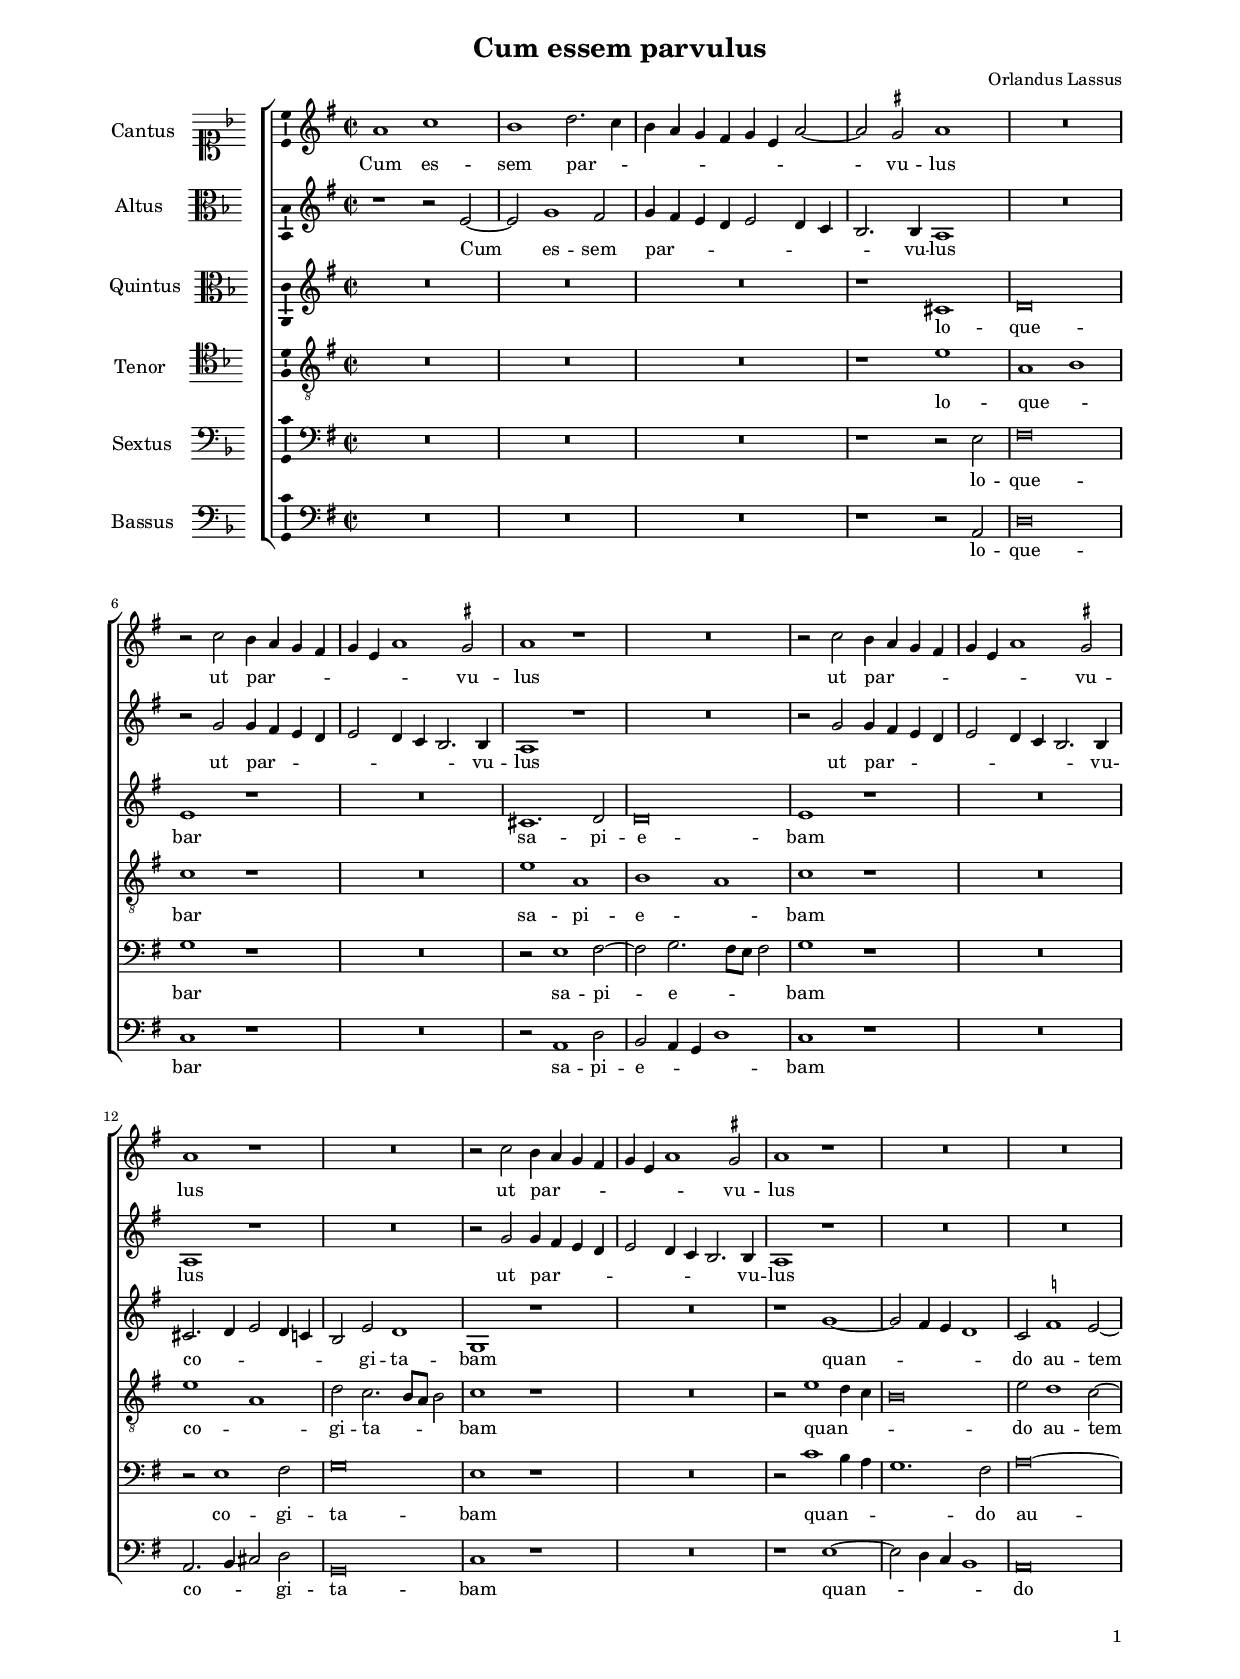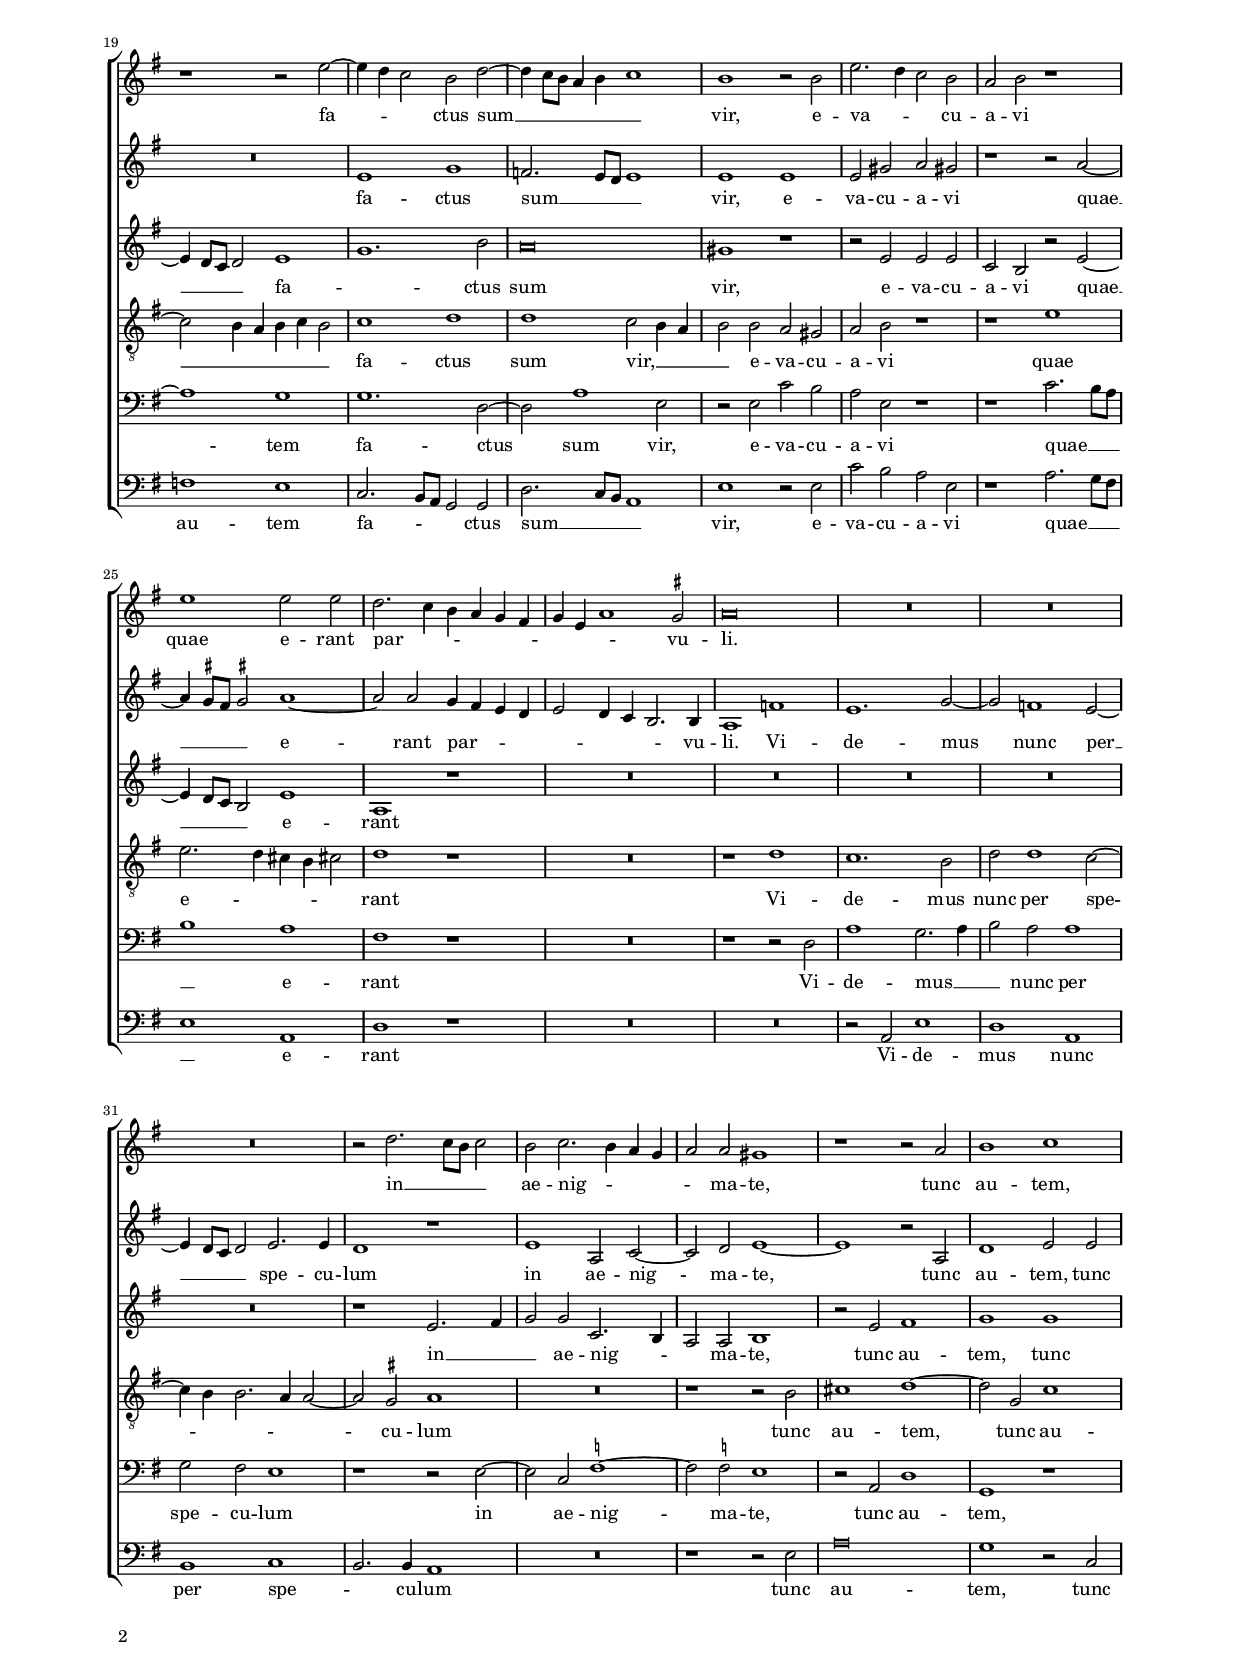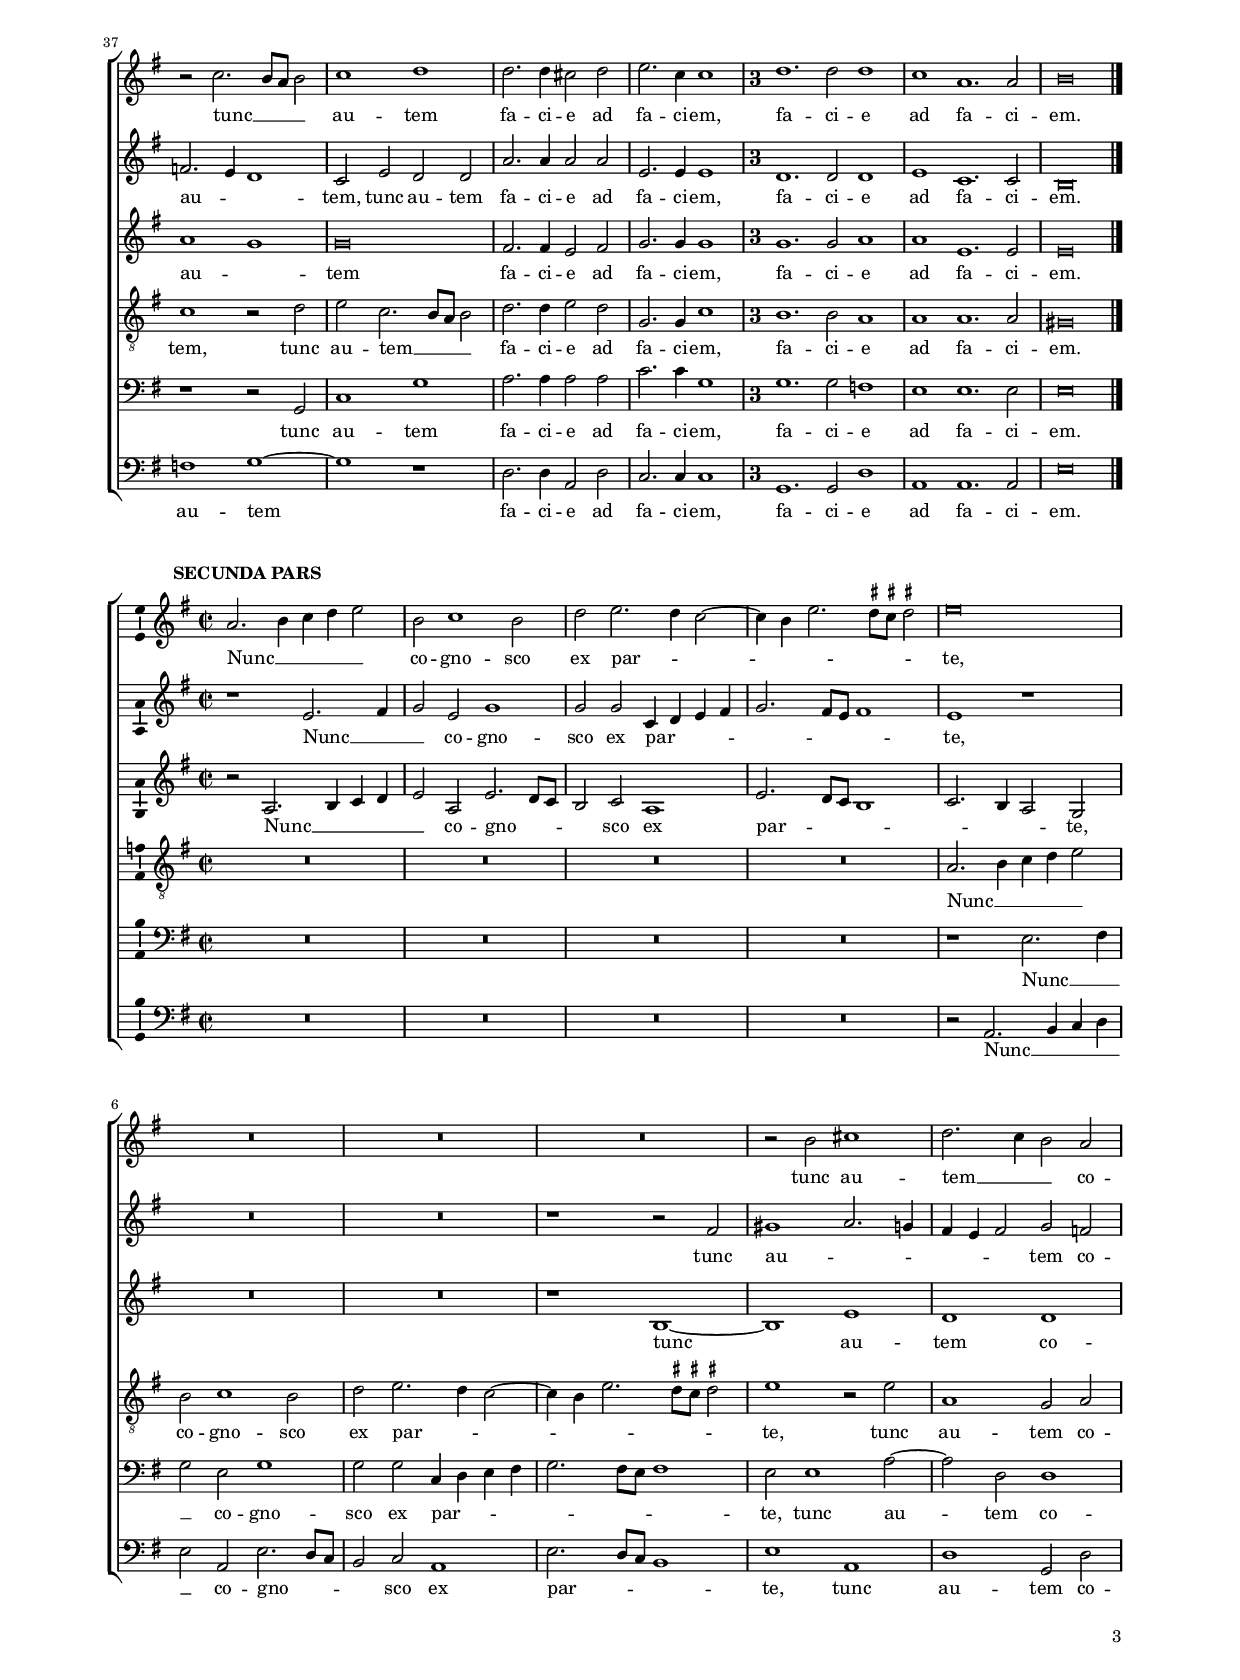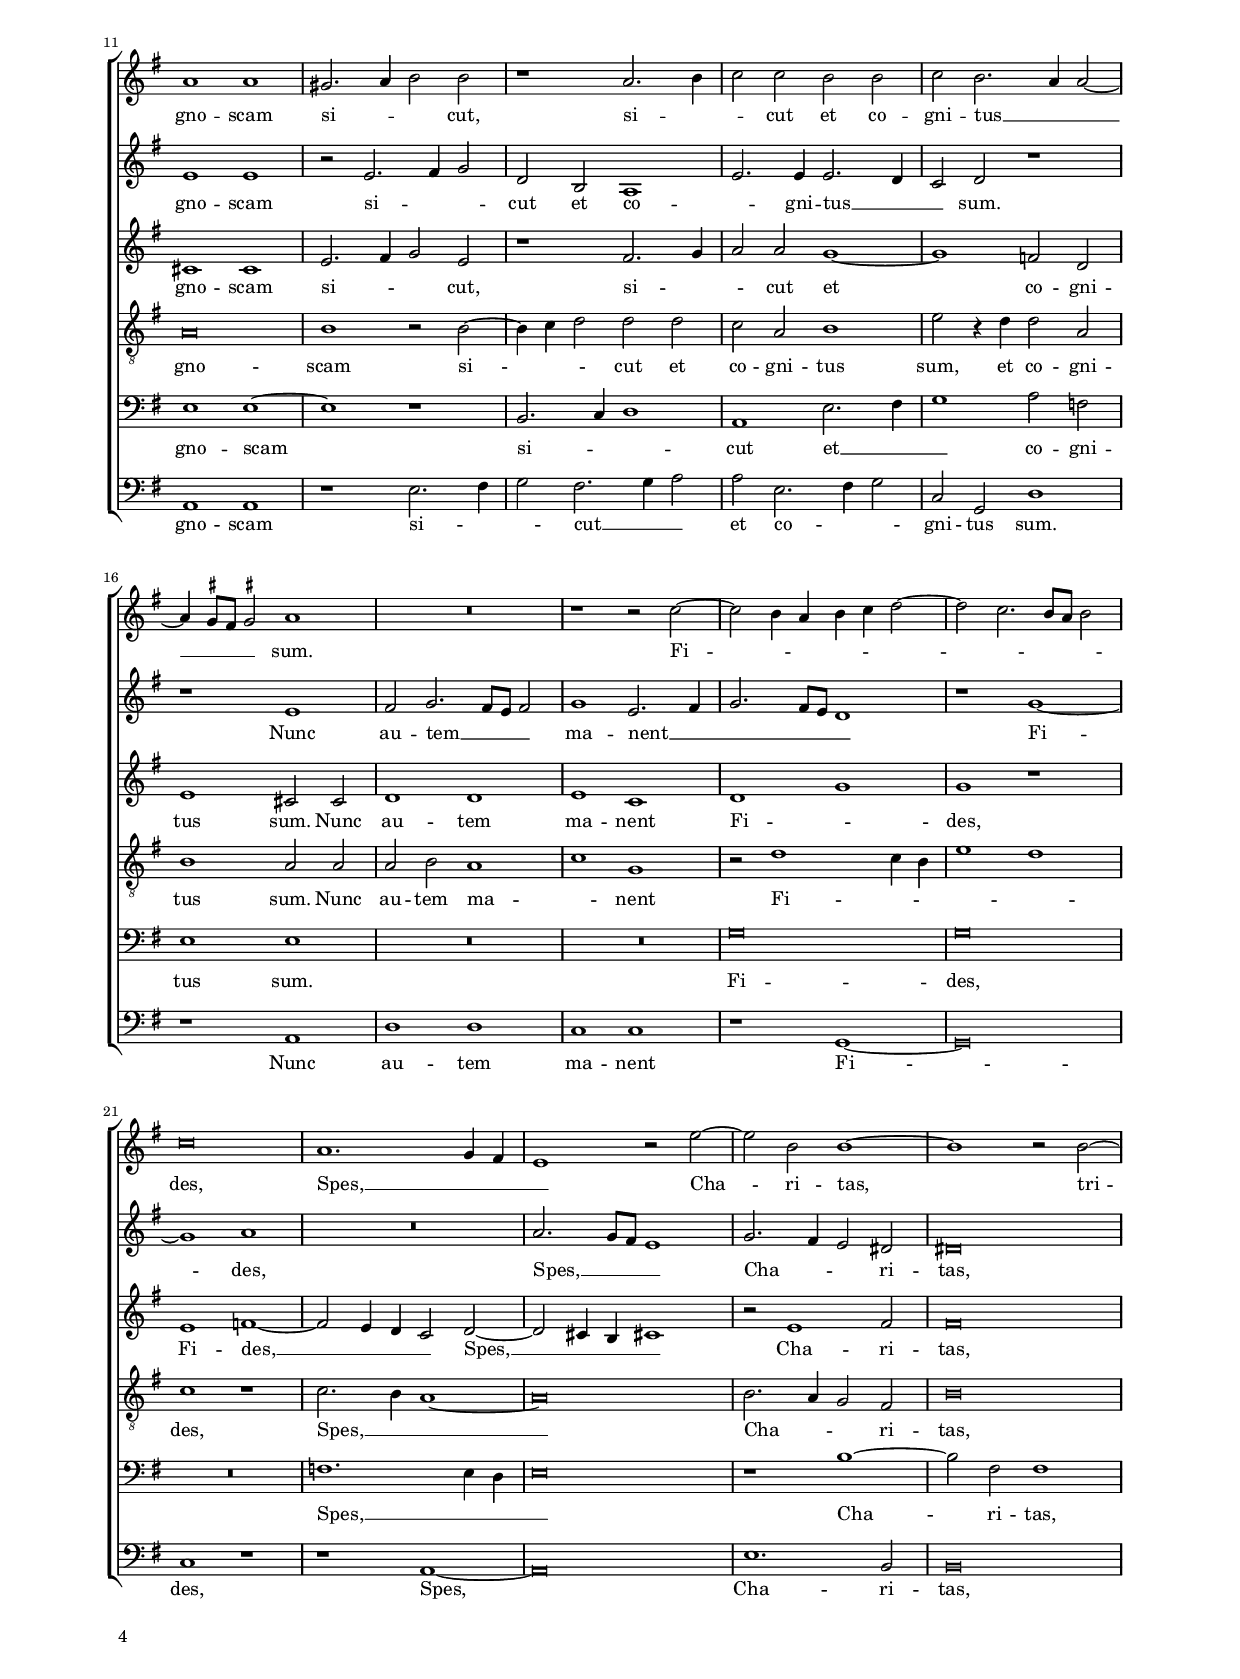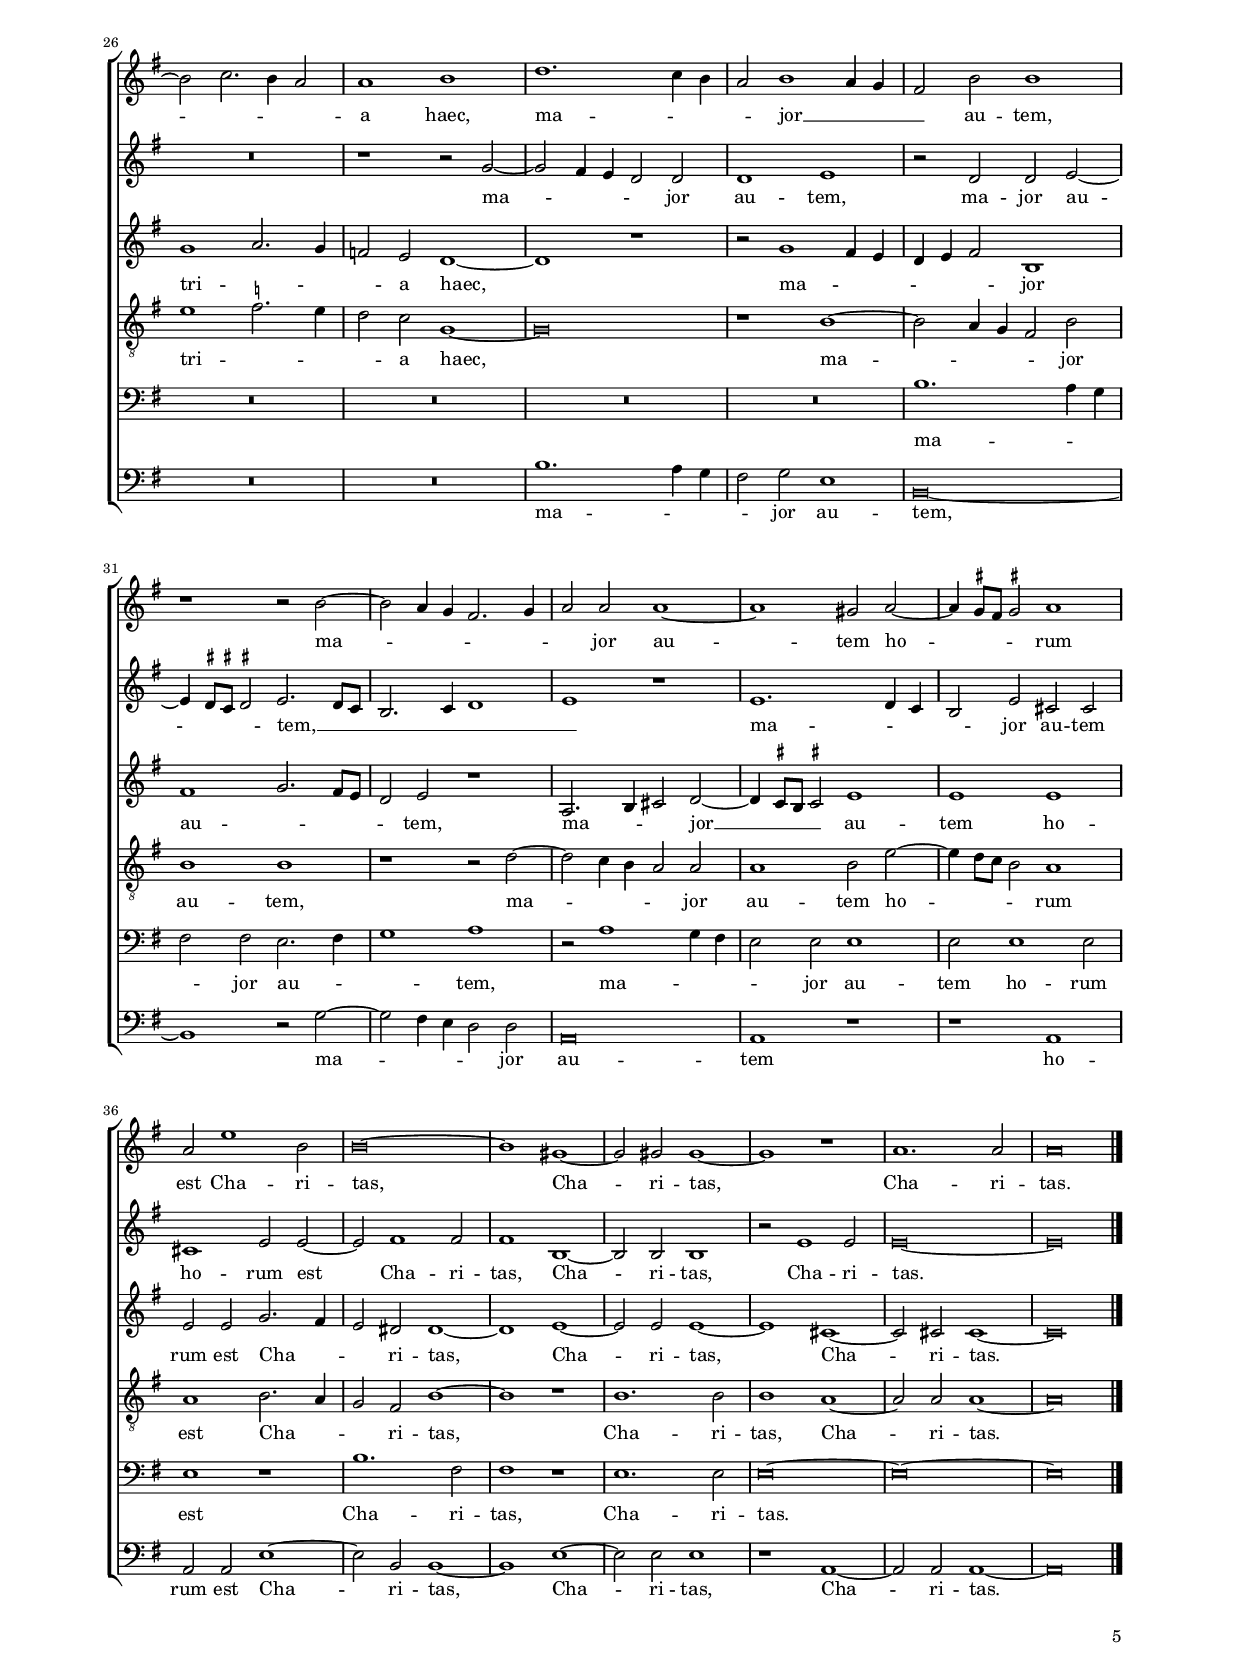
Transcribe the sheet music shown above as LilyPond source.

\header
{
  title="Cum essem parvulus"
  composer="Orlandus Lassus"
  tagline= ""
}

\version "2.24.1"
\language deutsch
#(set-global-staff-size 15)
% #(set-default-paper-size "letter")
#(ly:set-option 'point-and-click #f)


	ficta = { \once \set suggestAccidentals = ##t }
	
	forget = #(define-music-function (music) (ly:music?) #{
		\accidentalStyle forget
		$music
		\accidentalStyle default
		#})



\paper
	{
	top-margin = 1.5 \cm
	bottom-margin = 0.9 \cm
	left-margin = 2 \cm
	right-margin = 2 \cm
	ragged-bottom = ##f
	ragged-last-bottom = ##t
	print-page-number = ##f
	score-system-spacing = #'((basic-distance . 16) (minimum-distance . 14) (padding . 5) (strechability . 150))
	system-system-spacing = #'((basic-distance . 16) (minimum-distance . 14) (padding . 5) (strechability . 150))
	oddFooterMarkup=\markup   \fill-line { "" \fromproperty #'page:page-number-string }
	evenFooterMarkup=\markup  \fill-line { \fromproperty #'page:page-number-string "" }
	last-bottom-spacing = #'((basic-distance . 12) (minimum-distance . 7) (padding . 4))
	systems-per-page = 3
%	page-count = 6
%	min-systems-per-page = 3
	}

global = {
	\key f \major
	\time 2/2 \set Score.measureLength = #(ly:make-moment 2/1)
	\skip 1*2*40
	\time 3/1 \once \override Score.TimeSignature.style = #'single-digit
	\skip 1*3*2
	\set Score.measureLength = #(ly:make-moment 2/1)
	\skip 1*2
	\bar "|."
	}


incipitcantus = \markup { \score {
	{
	\set Staff.instrumentName = \markup { \fontsize #1 "Cantus" }
	\key f \major
	\clef soprano
	s4 \bar ""
	}
	\layout  {
	raggedright = ##t
	indent = 1.6 \cm
	line-width = 2.5 \cm
	\context { \Staff \remove Time_signature_engraver }
	\override Staff.Clef.Y-extent = #'(0 . 0)
	}} \hspace #1 }

      
incipitaltus = \markup { \score {
	{
	\set Staff.instrumentName = \markup { \fontsize #1 "Altus" }
	\key f \major
	\clef alto
	s4 \bar ""
	}
	\layout  {
	raggedright = ##t
	indent = 1.6 \cm
	line-width = 2.5 \cm
	\context { \Staff \remove Time_signature_engraver }
	\override Staff.Clef.Y-extent = #'(0 . 0)
	}} \hspace #1 }

      
incipitquintus = \markup { \score {
	{
	\set Staff.instrumentName = \markup { \fontsize #1 "Quintus" }
	\key f \major
	\clef alto
	s4 \bar ""
	}
	\layout  {
	raggedright = ##t
	indent = 1.6 \cm
	line-width = 2.5 \cm
	\context { \Staff \remove Time_signature_engraver }
	\override Staff.Clef.Y-extent = #'(0 . 0)
	}} \hspace #1 }      
  
 
incipittenor = \markup { \score {
	{
	\set Staff.instrumentName = \markup { \fontsize #1 "Tenor" }
	\key f \major
	\clef tenor
	s4 \bar ""
	}
	\layout  {
	raggedright = ##t
	indent = 1.6 \cm
	line-width = 2.5 \cm
	\context { \Staff \remove Time_signature_engraver }
	\override Staff.Clef.Y-extent = #'(0 . 0)
	}} \hspace #1 }
      
    
incipitsextus = \markup { \score {
	{
	\set Staff.instrumentName = \markup { \fontsize #1 "Sextus" }
	\key f \major
	\clef bass
	s4 \bar ""
	}
	\layout  {
	raggedright = ##t
	indent = 1.6 \cm
	line-width = 2.5 \cm
	\context { \Staff \remove Time_signature_engraver }
	\override Staff.Clef.Y-extent = #'(0 . 0)
	}} \hspace #1 }
      
    
incipitbassus = \markup { \score {
	{
	\set Staff.instrumentName = \markup { \fontsize #1 "Bassus" }
	\key f \major
	\clef bass
	s4 \bar ""
	}
	\layout  {
	raggedright = ##t
	indent = 1.6 \cm
	line-width = 2.5 \cm
	\context { \Staff \remove Time_signature_engraver }
	\override Staff.Clef.Y-extent = #'(0 . 0)
	}} \hspace #1 }


cantus =  \relative c''
	{
	g1 b
	a1 c2. b4
	a4 g f e f d g2~
	g2 \ficta fis g1
%5
	R\breve |
	r2 b a4 g f e
	f4 d g1 \ficta fis2
	g1 r
	R\breve
%10
	r2 b a4 g f e |
	f4 d g1 \ficta fis2
	g1 r
	R\breve
	r2 b a4 g f e
%15
	f4 d g1 \ficta fis2 |
	g1 r
	R\breve
	R\breve
	r1 r2 d'~
%20
	d4 c b2 a c~ |
	c4 b8 a g4 a b1
	a1 r2 a
	d2. c4 b2 a
	g2 a r1
%25
	d1 d2 d |
	c2. b4 a g f e
	f4 d g1 \ficta fis2
	g\breve
	R\breve
%30
	R\breve |
	R\breve
	r2 c2. b8 a b2
	a2 b2. a4 g f
	g2 g fis1
%35
	r1 r2 g
	a1 b |
	r2 b2. a8 g a2
	b1 c
	c2. c4 h2 c
%40
	d2. b4 b1
	% Coloration
	c1. c2 c1
	b1 g1. g2
	a\breve |
	}


altus = \relative c'
	{
	r1 r2 d~
	d2 f1 e2
	f4 e d c d2 c4 b
	a2. a4 g1
%5
	R\breve |
	r2 f' f4 e d c
	d2 c4 b a2. a4
	g1 r
	R\breve
%10
	r2 f' f4 e d c |
	d2 c4 b a2. a4
	g1 r
	R\breve
	r2 f' f4 e d c |
%15
	d2 c4 b a2. a4 |
	g1 r
	R\breve
	R\breve
	R\breve
%20
	d'1 f |
	es2. d8 c d1
	d1 d
	d2 fis g fis!
	r1 r2 g~
%25
	g4 \ficta fis8 e \ficta fis!2 g1~ |
	g2 g f4 e d c
	d2 c4 b a2. a4
	g1 es'
	d1. f2~
%30
	f2 es1 d2~ |	
	d4 c8 b c2 d2. d4
	c1 r
	d1 g,2 b~
	b2 c d1~
%35
	d1 r2 g, |
	c1 d2 d
	es2. d4 c1
	b2 d c c
	g'2. g4 g2 g
%40
	d2. d4 d1 |
	% Coloration
	c1. c2 c1
	d1 b1. b2
	a\breve |
	}


quintus =  \relative c'
	{
	R\breve
	R\breve
	R\breve
	r1 h
%5
	c\breve |
	d1 r
	R\breve
	h1. c2
	c\breve
%10
	d1 r |
	R\breve
	h2. c4 d2 c4 b
	a2 d c1
	f,1 r
%15
	R\breve |
	r1 f'~
	f2 e4 d c1
	b2 \ficta es1 d2~
	d4 c8 b c2 d1
%20
	f1. a2 |
	g\breve
	fis1 r
	r2 d d d
	b2 a r d~
%25
	d4 c8 b a2 d1 |
	g,1 r
	R\breve
	R\breve
	R\breve
%30
	R\breve |
	R\breve
	r1 d'2. e4
	f2 f b,2. a4
	g2 g a1
%35
	r2 d e1 |
	f1 f
	g1 f
	f\breve
	e2. e4 d2 e
%40
	f2. f4 f1 |
% Coloration
	f1. f2 g1
	g1 d1. d2
	d\breve |
	}


tenor =  \relative c'
	{
	R\breve
	R\breve
	R\breve
	r1 d
%5
	g,1 a |
	b1 r
	R\breve
	d1 g,
	a1 g
%10
	b1 r |
	R\breve
	d1 g,
	c2 b2. a8 g a2
	b1 r
%15
	R\breve |
	r2 d1 c4 b
	a\breve
	d2 c1 b2~
	b2 a4 g a b a2
%20
	b1 c |
	c1 b2 a4 g
	a2 a g fis
	g2 a r1
	r1 d
%25
	d2. c4 h4 a h!2 |
	c1 r
	R\breve
	r1 c
	b1. a2
%30
	c2 c1 b2~ |
	b4 a a2. g4 g2~
	g2 \ficta fis g1
	R\breve
	r1 r2 a
%35
	h1 c~ |
	c2 f, b1
	b1 r2 c
	d2 b2. a8 g a2
	c2. c4 d2 c
%40
	f,2. f4 b1 |
	% Coloration
	a1. a2 g1
	g1 g1. g2
	fis\breve |
	}


sextus  =  \relative c
	{
	R\breve
	R\breve
	R\breve
	r1 r2 d
%5
	e\breve |
	f1 r
	R\breve
	r2 d1 e2~
	e2 f2. e8 d e2
%10
	f1 r |
	R\breve
	r2 d1 e2
	f\breve
	d1 r
%15
	R\breve |
	r2 b'1 a4 g
	f1. e2
	g\breve~
	g1 f
%20
	f1. c2~ |
	c2 g'1 d2
	r2 d b' a
	g2 d r1
	r1 b'2. a8 g
%25
	a1 g |
	e1 r
	R\breve
	r1 r2 c
	g'1 f2. g4
%30
	a2 g g1 |
	f2 e d1
	r1 r2 d~
	d2 b \ficta es1~
	\ficta es2 \ficta es! d1
%35
	r2 g, c1 |
	f,1 r
	r1 r2 f
	b1 f'
	g2. g4 g2 g
%40
	b2. b4 f1 |
	% Coloration
	f1. f2 es1
	d1 d1. d2
	d\breve |
	}


bassus  =  \relative c
	{
	R\breve
	R\breve
	R\breve
	r1 r2 g
%5
	c\breve |
	b1 r
	R\breve
	r2 g1 c2
	a2 g4 f c'1
%10
	b1 r |
	R\breve
	g2. a4 h2 c
	f,\breve
	b1 r
%15
	R\breve |
	r1 d~
	d2 c4 b a1
	g\breve
	es'1 d
%20
	b2. a8 g f2 f |
	c'2. b8 a g1
	d'1 r2 d
	b'2 a g d
	r1 g2. f8 e
%25
	d1 g, |
	c1 r
	R\breve
	R\breve
	r2 g d'1
%30
	c1 g |
	a1 b
	a2. a4 g1
	R\breve
	r1 r2 d'
%35
	g\breve |
	f1 r2 b,
	es1 f~
	f1 r
	c2. c4 g2 c
%40
	b2. b4 b1 |
	% Coloration
	f1. f2 c'1
	g1 g1. g2
	d'\breve |
	}


lyricscantus = \lyricmode {
	Cum es -- sem par -- _ _ _ _ _ _ _ _ vu -- lus
	ut par -- _ _ _ _ _ _ vu -- lus
	ut par -- _ _ _ _ _ _ vu -- lus
	ut par -- _ _ _ _ _ _ vu -- lus
	fa -- _ _ ctus sum __ _ _ _ _ _ vir,
	e -- va -- _ _ cu -- a -- vi quae e -- rant par -- _ _ _ _ _ _ _ _ vu -- li.
	in __ _ _ _ ae -- nig -- _ _ _ _ ma -- te,
	tunc au -- tem,
	tunc __ _ _ _ au -- tem
	fa -- ci -- e ad fa -- ci -- em,
	fa -- ci -- e ad fa -- ci -- em.
	}


lyricsaltus = \lyricmode {
	Cum es -- sem par -- _ _ _ _ _ _ _ vu -- lus
	ut par -- _ _ _ _ _ _ _ vu -- lus
	ut par -- _ _ _ _ _ _ _ vu -- lus
	ut par -- _ _ _ _ _ _ _ vu -- lus
	fa -- ctus sum __ _ _ _ vir,
	e -- va -- cu -- a -- vi quae __ _ _ _ e -- rant par -- _ _ _ _ _ _ _ vu -- li.
	Vi -- de -- mus nunc per __ _ _ _ spe -- cu -- lum in ae -- nig -- ma -- te,
	tunc au -- tem,
	tunc au -- _ _ tem,
	tunc au -- tem
	fa -- ci -- e ad fa -- ci -- em,
	fa -- ci -- e ad fa -- ci -- em.
	}
	
	
lyricsquintus = \lyricmode {
	lo -- que -- bar
	sa -- pi -- e -- bam
	co -- _ _ _ _ _ gi -- ta -- bam
	quan -- _ _ _ do au -- tem __ _ _ _ fa -- _ ctus sum vir,
	e -- va -- cu -- a -- vi quae __ _ _ _ e -- rant
	in __ _ _ ae -- nig -- _ _ ma -- te,
	tunc au -- tem,
	tunc au -- _ tem
	fa -- ci -- e ad fa -- ci -- em,
	fa -- ci -- e ad fa -- ci -- em.
	}


lyricstenor = \lyricmode {
	lo -- que -- _ bar
	sa -- pi -- e -- _ bam
	co -- _ gi -- ta -- _ _ _ bam
	quan -- _ _ _ do au -- tem __ _ _ _ _ _ fa -- ctus sum vir, __ _ _ _ 
	e -- va -- cu -- a -- vi quae e -- _ _ _ _ rant
	Vi -- de -- mus nunc per spe -- _ _ _ _ cu -- lum
	tunc au -- tem,
	tunc au -- tem,
	tunc au -- tem __ _ _ _ 
	fa -- ci -- e ad fa -- ci -- em,
	fa -- ci -- e ad fa -- ci -- em.
	}


lyricssextus = \lyricmode {
	lo -- que -- bar
	sa -- pi -- e -- _ _ _ bam
	co -- gi -- ta -- bam
	quan -- _ _ _ do au -- tem fa -- ctus sum vir,
	e -- va -- cu -- a -- vi quae __ _ _ _ e -- rant
	Vi -- de -- mus __ _ _ nunc per spe -- cu -- lum
	in ae -- nig -- ma -- te,
	tunc au -- tem,
	tunc au -- tem
	fa -- ci -- e ad fa -- ci -- em,
	fa -- ci -- e ad fa -- ci -- em.
	}


lyricsbassus = \lyricmode {
	lo -- que -- bar
	sa -- pi -- e -- _ _ _ bam
	co -- _ _ gi -- ta -- bam
	quan -- _ _ _ do au -- tem fa -- _ _ _ ctus sum __ _ _ _ vir,
	e -- va -- cu -- a -- vi quae __ _ _ _ e -- rant
	Vi -- de -- mus nunc per spe -- _ cu -- lum
	tunc au -- tem,
	tunc au -- tem
	fa -- ci -- e ad fa -- ci -- em,
	fa -- ci -- e ad fa -- ci -- em.
	}


\score
{  
	\transpose f g {
	\new ChoirStaff \with { \override StaffGrouper.staff-staff-spacing.basic-distance = #12 }
	<<

	\new Staff << \global
	\new Voice="v1" {
		\set Staff.instrumentName=\incipitcantus
		\set Staff.midiInstrument = "reed organ"
		\clef violin
		\cantus }
	\new Lyrics \lyricsto "v1" {\lyricscantus }
	>>


	\new Staff << \global
	\new Voice="v2" {
		\set Staff.instrumentName=\incipitaltus
		\set Staff.midiInstrument = "reed organ"
		\clef violin 
		\altus}
	\new Lyrics \lyricsto "v2" {\lyricsaltus }
	>>


	\new Staff << \global
	\new Voice="v5" {
		\set Staff.instrumentName=\incipitquintus
		\set Staff.midiInstrument = "reed organ"
		\clef violin
		\quintus}
	\new Lyrics \lyricsto "v5" {\lyricsquintus }
	>>

	\new Staff << \global
	\new Voice="v3" {
		\set Staff.instrumentName=\incipittenor
		\set Staff.midiInstrument = "reed organ"
		\clef "G_8"
		\tenor }
	\new Lyrics \lyricsto "v3" {\lyricstenor }
	>>
	

	\new Staff << \global
	\new Voice="v6" {
		\set Staff.instrumentName=\incipitsextus
		\set Staff.midiInstrument = "reed organ"
		\clef "bass" 
		\sextus}
	\new Lyrics \lyricsto "v6" {\lyricssextus }
	>>


	\new Staff << \global
	\new Voice="v4" {
		\set Staff.instrumentName=\incipitbassus
		\set Staff.midiInstrument = "reed organ"
		\clef "bass" 
		\bassus }
	\new Lyrics \lyricsto "v4" {\lyricsbassus}
	>>

	>>
	} % transpose

	\layout
	{
	indent = 2.6 \cm
%	\context { \Lyrics \override VerticalAxisGroup.nonstaff-relatedstaff-spacing.padding = #2 }
%	\context { \Lyrics \override LyricText.font-size = #1 }	
	\context { \Staff \override TimeSignature.break-visibility = #end-of-line-invisible }
	\context { \Staff \consists Ambitus_engraver }
	\context { \Score \override BarNumber.padding = #2 }
	\context { \Voice \override NoteHead.style = #'baroque }
	}

\midi
	{
	\tempo 2 = 90
	}

}

%%%%%%%%%%%%%%%%%%%%  SECUNDA PARS   %%%%%%%%%%%%%%%%%%%%


global = {
	\key f \major
	\time 2/2 \set Score.measureLength = #(ly:make-moment 2/1)
	\skip 1*2*42 \bar "|."
	}


cantus =  \relative c''
	{
	g2. a4 b c d2
	a2 b1 a2
	c2 d2. c4 b2~
	b4 a d2. \ficta cis8 \ficta h \ficta cis!2
%5
	d\breve |
	R\breve
	R\breve
	R\breve
	r2 a h1
%10
	c2. b4 a2 g |
	g1 g
	fis2. g4 a2 a
	r1 g2. a4
	b2 b a a
%15
	b2 a2. g4 g2~ |
	g4 \ficta fis8 e \ficta fis!2 g1
	R\breve
	r1 r2 b~
	b2 a4 g a b c2~
%20
	c2 b2. a8 g a2 |
	b\breve
	g1. f4 e
	d1 r2 d'~
	d2 a a1~
%25
	a1 r2 a~ |
	a2 b2. a4 g2
	g1 a
	c1. b4 a
	g2 a1 g4 f
%30
	e2 a a1 |
	r1 r2 a~
	a2 g4 f e2. f4
	g2 g g1~
	g1 fis2 g~
%35
	g4 \ficta fis8 e \ficta fis!2 g1 |
	g2 d'1 a2
	a\breve~
	a1 fis~
	fis2 fis fis1~
%40
	fis1 r |
	g1. g2
	g\breve |
	}


altus = \relative c'
	{
	r1 d2. e4
	f2 d f1
	f2 f b,4 c d e
	f2. e8 d e1
%5
	d1 r |
	R\breve
	R\breve
	r1 r2 e
	fis1 g2. f4
%10
	e4 d e2 f2 es |
	d1 d
	r2 d2. e4 f2
	c2 a g1
	d'2. d4 d2. c4
%15
	b2 c r1 |
	r1 d
	e2 f2. e8 d e2
	f1 d2. e4
	f2. e8 d c1
%20
	r1 f~ |
	f1 g
	R\breve
	g2. f8 e d1
	f2. e4 d2 cis
%25
	cis\breve |
	R\breve
	r1 r2 f~
	f2 e4 d c2 c
	c1 d
%30
	r2 c c d~ |
	d4 \ficta cis8 \ficta h \ficta cis!2 d2. \forget c8 \forget b
	a2. b4 c1
	d1 r
	d1. c4 b
%35
	a2 d h h |
	h1 d2 d~
	d2 e1 e2
	e1 a,~
	a2 a a1
%40
	r2 d1 d2 |
	d\breve~
	d\breve |
	}


quintus =  \relative c'
	{
	r2 g2. a4 b c
	d2 g, d'2. c8 b
	a2 b g1
	d'2. c8 b a1
%5
	b2. a4 g2 f |
	R\breve
	R\breve
	r1 a~
	a1 d
%10
	c1 c |
	h1 h
	d2. e4 f2 d
	r1 e2. f4
	g2 g f1~
%15
	f1 es2 c |
	d1 h2 h
	c1 c
	d1 b
	c1 f
%20
	f1 r |
	d1 es~
	es2 d4 c b2 c~
	c2 h4 a h!1
	r2 d1 e2
%25
	e\breve |
	f1 g2. f4
	es2 d c1~
	c1 r
	r2 f1 e4 d
%30
	c4 d e2 a,1 |
	e'1 f2. e8 d
	c2 d r1
	g,2. a4 h2 c~
	c4 \ficta h8 a \ficta h!2 d1
%35
	d1 d |
	d2 d f2. e4
	d2 cis cis1~
	cis1 d~
	d2 d d1~
%40
	d1 h~ |
	h2 h h1~
	h\breve |
	}


tenor =  \relative c'
	{
	R\breve
	R\breve
	R\breve
	R\breve
%5
	g2. a4 b c d2 |
	a2 b1 a2
	c2 d2. c4 b2~
	b4 a d2. \ficta cis8 \ficta h \ficta cis!2
	d1 r2 d
%10
	g,1 f2 g |
	g\breve
	a1 r2 a~
	a4 b c2 c c
	b2 g a1
%15
	d2 r4 c c2 g |
	a1 g2 g
	g2 a g1
	b1 f
	r2 c'1 b4 a
%20
	d1 c |
	b1 r
	b2. a4 g1~
	g\breve
	a2. g4 f2 e
%25
	a\breve |
	d1 \ficta es2. d4
	c2 b f1~
	f\breve
	r1 a~
%30
	a2 g4 f e2 a |
	a1 a
	r1 r2 c~
	c2 b4 a g2 g
	g1 a2 d~
%35
	d4 c8 b a2 g1 |
	g1 a2. g4
	f2 e a1~
	a1 r
	a1. a2
%40
	a1 g~ |
	g2 g g1~
	g\breve |
	}


sextus  =  \relative c
	{
	R\breve
	R\breve
	R\breve
	R\breve
%5
	r1 d2. e4 |
	f2 d f1
	f2 f b,4 c d e
	f2. e8 d e1
	d2 d1 g2~
%10
	g2 c, c1 |
	d1 d~
	d1 r
	a2. b4 c1
	g1 d'2. e4
%15
	f1 g2 es |
	d1 d
	R\breve
	R\breve
	f\breve
%20
	f\breve |
	R\breve
	es1. d4 c
	d\breve
	r1 a'~
%25
	a2 e e1 |
	R\breve
	R\breve
	R\breve
	R\breve
%30
	a1. g4 f |
	e2 e d2. e4
	f1 g
	r2 g1 f4 e
	d2 d d1
%35
	d2 d1 d2 |
	d1 r
	a'1. e2
	e1 r
	d1. d2
%40
	d\breve~ |
	d\breve~
	d\breve |
	}


bassus  =  \relative c
	{
	R\breve
	R\breve
	R\breve
	R\breve
%5
	r2 g2. a4 b c |
	d2 g, d'2. c8 b
	a2 b g1
	d'2. c8 b a1
	d1 g,
%10
	c1 f,2 c' |
	g1 g
	r1 d'2. e4
	f2 e2. f4 g2
	g2 d2. e4 f2
%15
	b,2 f c'1 |
	r1 g
	c1 c
	b1 b
	r1 f~
%20
	f\breve |
	b1 r
	r1 g~
	g\breve
	d'1. a2
%25
	a\breve |
	R\breve
	R\breve
	a'1. g4 f
	e2 f d1
%30
	a\breve~ |
	a1 r2 f'~
	f2 e4 d c2 c
	g\breve
	g1 r
%35
	r1 g |
	g2 g d'1~
	d2 a a1~
	a1 d~
	d2 d d1
%40
	r1 g,~ |
	g2 g g1~
	g\breve |
	}


lyricscantus = \lyricmode {
	Nunc __ _ _ _ _ co -- gno -- sco ex par -- _ _ _ _ _ _ _ te,
	tunc au -- tem __ _ _ co -- gno -- scam
	si -- _ _ cut,
	si -- _ _ cut et co -- gni -- tus __ _ _ _ _ _ sum.
	Fi -- _ _ _ _ _ _ _ _ _ des, Spes, __ _ _ _ Cha -- ri -- tas,
	tri -- _ _ _ a haec,
	ma -- _ _ _ jor __ _ _ _ au -- tem,
	ma -- _ _ _ _ _ jor au -- tem ho -- _ _ _ rum est Cha -- ri -- tas,
	Cha -- ri -- tas,
	Cha -- ri -- tas.
	}


lyricsaltus = \lyricmode {
	Nunc __ _ _ co -- gno -- sco ex par -- _ _ _ _ _ _ _ te,
	tunc au -- _ _ _ _ _ tem co -- gno -- scam
	si -- _ _ cut et co -- _ gni -- tus __ _ _ sum.
	Nunc au -- tem __ _ _ _ ma -- nent __ _ _ _ _ _
	Fi -- des, Spes, __ _ _ _ Cha -- _ _ ri -- tas,
	ma -- _ _ _ jor au -- tem,
	ma -- jor au -- _ _ _ tem, __ _ _ _ _ _ _ 
	ma -- _ _ _ jor au -- tem ho -- rum est Cha -- ri -- tas,
	Cha -- ri -- tas,
	Cha -- ri -- tas.
	}


lyricsquintus = \lyricmode {
	Nunc __ _ _ _ _ co -- gno -- _ _ _ sco ex par -- _ _ _ _ _ _ te,
	tunc au -- tem co -- gno -- scam
	si -- _ _ cut,
	si -- _ _ cut et co -- gni -- tus sum.
	Nunc au -- tem ma -- nent
	Fi -- _ des, Fi -- des, __ _ _ _ Spes, __ _ _ _ Cha -- ri -- tas,
	tri -- _ _ _ a haec,
	ma -- _ _ _ _ _ jor au -- _ _ _ _ tem,
	ma -- _ _ jor __ _ _ _ au -- tem ho -- rum est Cha -- _ _ ri -- tas,
	Cha -- ri -- tas,
	Cha -- ri -- tas.
	}


lyricstenor = \lyricmode {
	Nunc __ _ _ _ _ co -- gno -- sco ex par -- _ _ _ _ _ _ _ te,
	tunc au -- tem co -- gno -- scam
	si -- _ _ cut et co -- gni -- tus sum,
	et co -- gni -- tus sum.
	Nunc au -- tem ma -- _ nent
	Fi -- _ _ _ _ des, Spes, __ _ _ Cha -- _ _ ri -- tas,
	tri -- _ _ _ a haec,
	ma -- _ _ _ jor au -- tem,
	ma -- _ _ _ jor au -- tem ho -- _ _ _ rum est Cha -- _ _ ri -- tas,
	Cha -- ri -- tas,
	Cha -- ri -- tas.
	}


lyricssextus = \lyricmode {
	Nunc __ _ _ co -- gno -- sco ex par -- _ _ _ _ _ _ _ te,
	tunc au -- tem co -- gno -- scam
	si -- _ _ cut et __ _ _ co -- gni -- tus sum.
	Fi -- des, Spes, __ _ _ _ Cha -- ri -- tas,
	ma -- _ _ _ jor au -- _ _ tem,
	ma -- _ _ _ jor au -- tem ho -- rum est Cha -- ri -- tas,
	Cha -- ri -- tas.
	}


lyricsbassus = \lyricmode {
	Nunc __ _ _ _ _ co -- gno -- _ _ _ sco ex par -- _ _ _ te,
	tunc au -- tem co -- gno -- scam
	si -- _ _ cut __ _ _ et co -- _ _ gni -- tus sum.
	Nunc au -- tem ma -- nent
	Fi -- des, Spes, Cha -- ri -- tas,
	ma -- _ _ _ jor au -- tem,
	ma -- _ _ _ jor au -- tem ho -- rum est Cha -- ri -- tas,
	Cha -- ri -- tas,
	Cha -- ri -- tas.
	}


\score
{  
	\transpose f g {
	\new ChoirStaff \with { \override StaffGrouper.staff-staff-spacing.basic-distance = #12 }
	<<

	\new Staff <<\global
	\new Voice="v1" {
	  %\set Staff.instrumentName="Cantus"
		\set Staff.midiInstrument = "reed organ"
		\clef violin
		\cantus }
	\new Lyrics \lyricsto "v1" {\lyricscantus }
	>>


	\new Staff << \global
	\new Voice="v2" {
	  %\set Staff.instrumentName="Altus"
		\set Staff.midiInstrument = "reed organ"
		\clef violin 
		\altus}
	\new Lyrics \lyricsto "v2" {\lyricsaltus }
	>>


	\new Staff << \global
	\new Voice="v5" {
	  %\set Staff.instrumentName="Quintus"
		\set Staff.midiInstrument = "reed organ"
		\clef violin
		\quintus}
	\new Lyrics \lyricsto "v5" {\lyricsquintus }
	>>


	\new Staff <<\global
	\new Voice="v3" {
	  %\set Staff.instrumentName="Tenor"
		\set Staff.midiInstrument = "reed organ"
		\clef "G_8"
		\tenor }
	\new Lyrics \lyricsto "v3" {\lyricstenor }
	>>


	\new Staff << \global
	\new Voice="v6" {
	  %\set Staff.instrumentName="Sextus"
		\set Staff.midiInstrument = "reed organ"
		\clef "bass" 
		\sextus}
	\new Lyrics \lyricsto "v6" {\lyricssextus }
	>>


	\new Staff <<\global
	\new Voice="v4" {
	  %\set Staff.instrumentName="Bassus"
		\set Staff.midiInstrument = "reed organ"
		\clef "bass" 
		\bassus }
	\new Lyrics \lyricsto "v4" {\lyricsbassus}
	>>

	>>
	} % transpose

	\layout
	{
	indent = 0 \cm
%	\context { \Lyrics \override VerticalAxisGroup.nonstaff-relatedstaff-spacing.padding = #2 }
%	\context { \Lyrics \override LyricText.font-size = #1 }
	\context { \Staff \override TimeSignature.break-visibility = #end-of-line-invisible }
	\context { \Staff \consists Ambitus_engraver }
	\context { \Score \override BarNumber.padding = #2 }
	\context { \Voice \override NoteHead.style = #'baroque }
	}

	\header { piece = \markup { \hspace #7 \column { \raise #2  \transparent "x" \bold "SECUNDA PARS"} } }
	
\midi
	{
	\tempo 2 = 90
	}

}

% EOF
